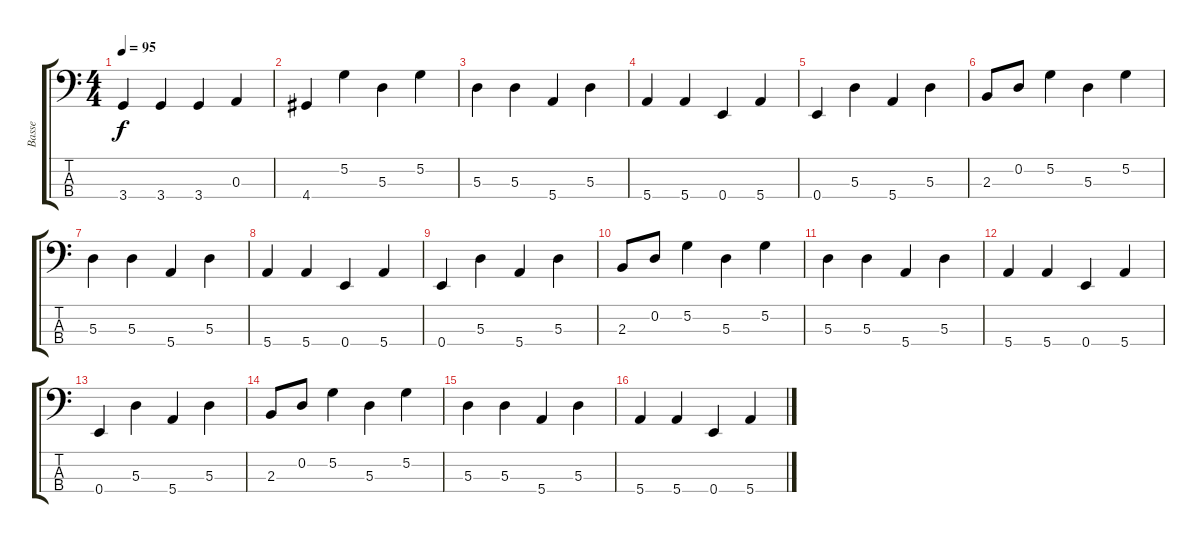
\track ("Basse" "Basse") {instrument electricbassfinger}
\staff {score tabs}
\tuning (G2 D2 A1 E1) {hide}
\ts (4 4)
\tempo 95
\clef f4
\ks c
3.4.4{dy f} 3.4.4 3.4.4 0.3.4 |
4.4.4 5.2.4 5.3.4 5.2.4 |
5.3.4 5.3.4 5.4.4 5.3.4 |
5.4.4 5.4.4 0.4.4 5.4.4 |
0.4.4 5.3.4 5.4.4 5.3.4 |
2.3.8 0.2.8 5.2.4 5.3.4 5.2.4 |
5.3.4 5.3.4 5.4.4 5.3.4 |
5.4.4 5.4.4 0.4.4 5.4.4 |
0.4.4 5.3.4 5.4.4 5.3.4 |
2.3.8 0.2.8 5.2.4 5.3.4 5.2.4 |
5.3.4 5.3.4 5.4.4 5.3.4 |
5.4.4 5.4.4 0.4.4 5.4.4 |
0.4.4 5.3.4 5.4.4 5.3.4 |
2.3.8 0.2.8 5.2.4 5.3.4 5.2.4 |
5.3.4 5.3.4 5.4.4 5.3.4 |
5.4.4 5.4.4 0.4.4 5.4.4
